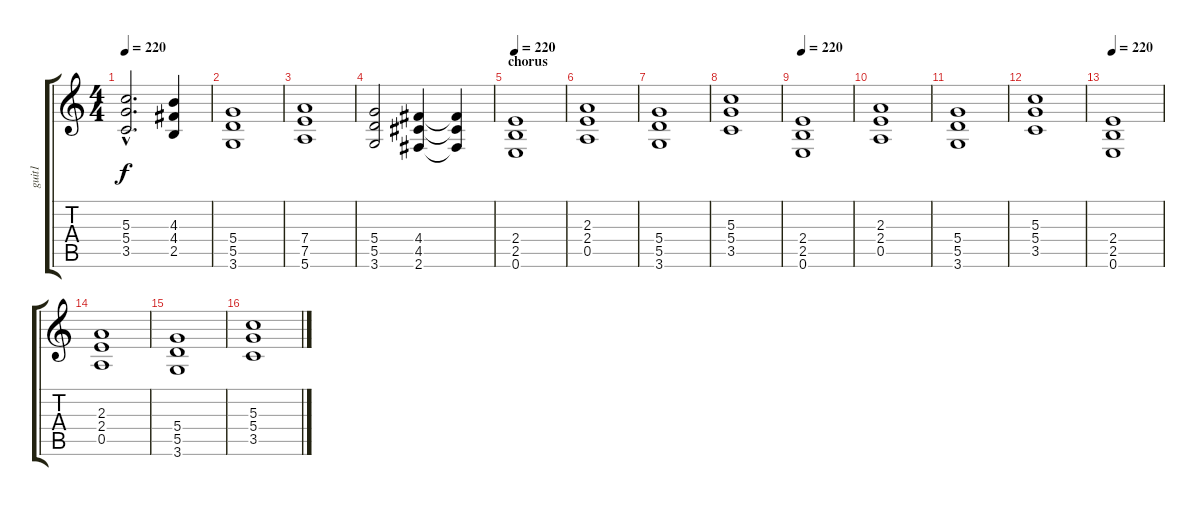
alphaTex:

\track ("guit1" "guit1") {instrument acousticguitarsteel}
\staff {score tabs}
\tuning (E4 B3 G3 D3 A2 E2) {hide}
\ts (4 4)
\tempo 220
\clef g2
\ks c
(5.3{hac} 5.4{hac} 3.5{hac}).2{d dy f} (4.3 4.4 2.5).4 |
(5.4 5.5 3.6).1 |
(7.4 7.5 5.6).1 |
(5.4 5.5 3.6).2 (4.4 4.5 2.6).4 (4.4{t} 4.5{t} 2.6{t}).4 |
\section ("" "chorus")
\tempo 220
(2.4 2.5 0.6).1{instrument distortionguitar} |
(2.3 2.4 0.5).1 |
(5.4 5.5 3.6).1 |
(5.3 5.4 3.5).1 |
\tempo 220
(2.4 2.5 0.6).1{instrument distortionguitar} |
(2.3 2.4 0.5).1 |
(5.4 5.5 3.6).1 |
(5.3 5.4 3.5).1 |
\tempo 220
(2.4 2.5 0.6).1{instrument distortionguitar} |
(2.3 2.4 0.5).1 |
(5.4 5.5 3.6).1 |
(5.3 5.4 3.5).1
